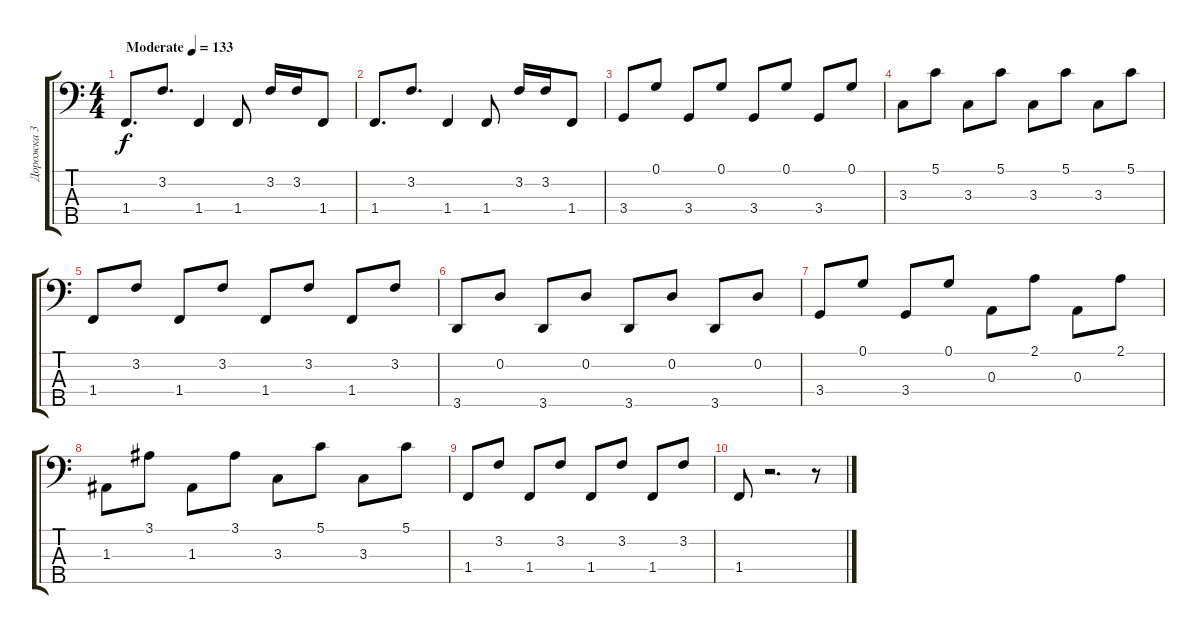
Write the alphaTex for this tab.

\track ("Дорожка 3" "Дорожка 3") {instrument slapbass2}
\staff {score tabs}
\tuning (G2 D2 A1 E1 B0) {hide}
\ts (4 4)
\tempo (133 "Moderate")
\clef f4
\ks c
1.4.8{d dy f instrument slapbass2} 3.2.8{d} 1.4.4 1.4.8 3.2.16 3.2.16 1.4.8 |
1.4.8{d} 3.2.8{d} 1.4.4 1.4.8 3.2.16 3.2.16 1.4.8 |
3.4.8 0.1.8 3.4.8 0.1.8 3.4.8 0.1.8 3.4.8 0.1.8 |
3.3.8 5.1.8 3.3.8 5.1.8 3.3.8 5.1.8 3.3.8 5.1.8 |
1.4.8 3.2.8 1.4.8 3.2.8 1.4.8 3.2.8 1.4.8 3.2.8 |
3.5.8 0.2.8 3.5.8 0.2.8 3.5.8 0.2.8 3.5.8 0.2.8 |
3.4.8 0.1.8 3.4.8 0.1.8 0.3.8 2.1.8 0.3.8 2.1.8 |
1.3.8 3.1.8 1.3.8 3.1.8 3.3.8 5.1.8 3.3.8 5.1.8 |
1.4.8 3.2.8 1.4.8 3.2.8 1.4.8 3.2.8 1.4.8 3.2.8 |
1.4.8 r.2{d} r.8
